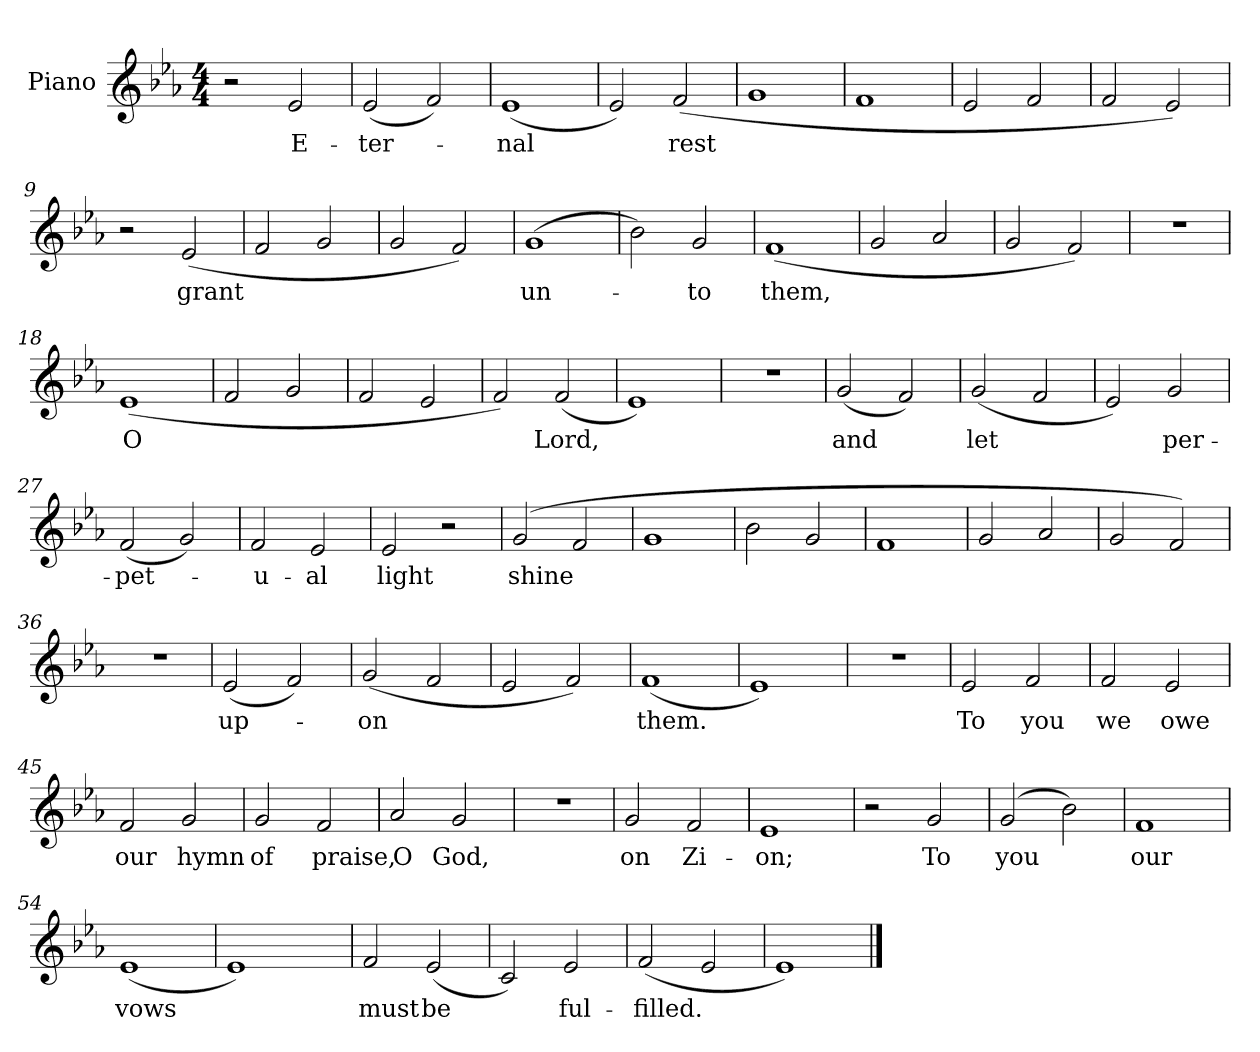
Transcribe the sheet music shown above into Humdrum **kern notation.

**kern	**text
*part1	*part1
*staff1	*staff1
*I"Piano	*
*I'Pno.	*
*clefG2	*
*k[b-e-a-]	*
*M4/4	*
=1	=1
2r	.
2e-/	E-
=2	=2
(>2e-/	-ter-
2f/)	.
=3	=3
(>1e-	-nal
=4	=4
2e-/)	.
(>2f/	rest
=5	=5
1g	.
=6	=6
1f	.
=7	=7
2e-/	.
2f/	.
=8	=8
2f/	.
2e-/)	.
=9	=9
2r	.
(>2e-/	grant
=10	=10
2f/	.
2g/	.
!!LO:LB:g=z
=11	=11
2g/	.
2f/)	.
=12	=12
(>1g	un-
=13	=13
2b-\)	.
2g/	-to
=14	=14
(>1f	them,
=15	=15
2g/	.
2a-/	.
=16	=16
2g/	.
2f/)	.
=17	=17
1r	.
=18	=18
(>1e-	O
=19	=19
2f/	.
2g/	.
=20	=20
2f/	.
2e-/	.
=21	=21
2f/)	.
(<2f/	Lord,
!!LO:LB:g=z
=22	=22
1e-)	.
=23	=23
1r	.
=24	=24
(<2g/	and
2f/)	.
=25	=25
(<2g/	let
2f/	.
=26	=26
2e-/)	.
2g/	per-
=27	=27
(>2f/	-pet-
2g/)	.
=28	=28
2f/	-u-
2e-/	-al
=29	=29
2e-/	light
2r	.
=30	=30
(>2g/	shine
2f/	.
=31	=31
1g	.
=32	=32
2b-\	.
2g/	.
!!LO:LB:g=z
=33	=33
1f	.
=34	=34
2g/	.
2a-/	.
=35	=35
2g/	.
2f/)	.
=36	=36
1r	.
=37	=37
(>2e-/	up-
2f/)	.
=38	=38
(<2g/	-on
2f/	.
=39	=39
2e-/	.
2f/)	.
=40	=40
(<1f	them.
=41	=41
1e-)	.
=42	=42
1r	.
=43	=43
2e-/	To
2f/	you
!!LO:LB:g=z
=44	=44
2f/	we
2e-/	owe
=45	=45
2f/	our
2g/	hymn
=46	=46
2g/	of
2f/	praise,
=47	=47
2a-/	O
2g/	God,
=48	=48
1r	.
=49	=49
2g/	on
2f/	Zi-
=50	=50
1e-	-on;
=51	=51
2r	.
2g/	To
=52	=52
(>2g/	you
2b-\)	.
=53	=53
1f	our
=54	=54
(>1e-	vows
!!LO:LB:g=z
=55	=55
1e-)	.
=56	=56
2f/	must
(<2e-/	be
=57	=57
2c/)	.
2e-/	ful-
=58	=58
(<2f/	-filled.
2e-/	.
=59	=59
1e-)	.
==	==
*-	*-
